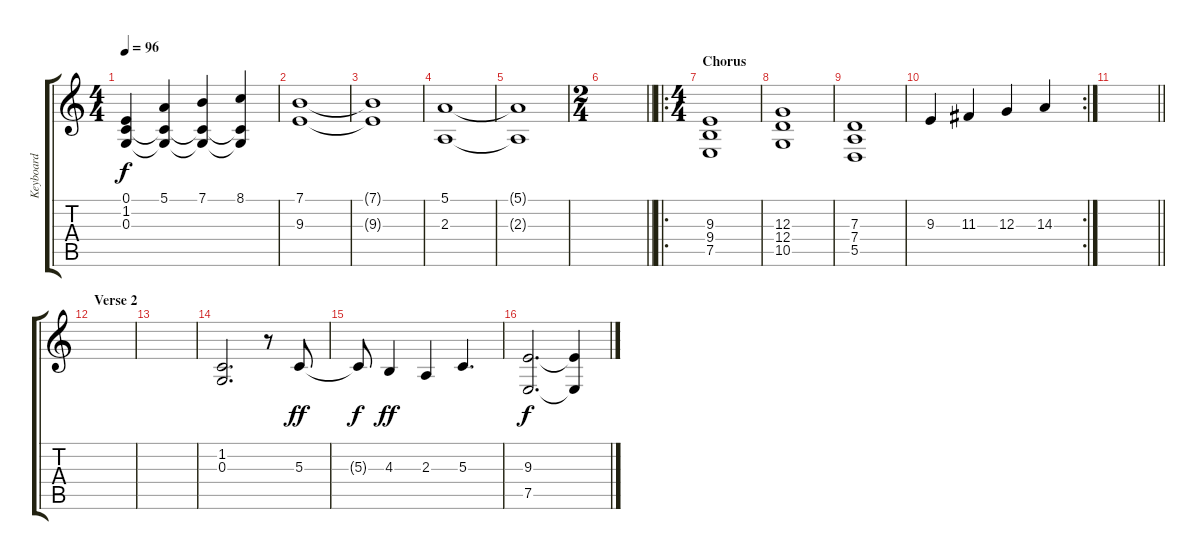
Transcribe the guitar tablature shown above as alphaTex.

\track ("Keyboard" "Keyboard") {instrument synthstrings1}
\staff {score tabs}
\tuning (E4 B3 G3 D3 A2 E2) {hide}
\ts (4 4)
\tempo 96
\clef g2
\ks c
(0.1 1.2{t} 0.3{t}).4{dy f} (5.1 1.2{t} 0.3{t}).4 (7.1 1.2{t} 0.3{t}).4 (8.1 1.2{t} 0.3{t}).4 |
(7.1 9.3).1 |
(7.1{t} 9.3{t}).1 |
(5.1 2.3).1 |
(5.1{t} 2.3{t}).1 |
\ts (2 4)
\barLineRight lightlight
|
\ro
\ts (4 4)
\section ("" "Chorus")
(9.3 9.4 7.5).1{volume 12} |
(12.3 12.4 10.5).1 |
(7.3 7.4 5.5).1 |
\rc 2
9.3.4 11.3.4 12.3.4 14.3.4 |
\barLineRight lightlight
|
\section ("" "Verse 2")
|
|
(1.2 0.3).2{d} r.8 5.3.8{dy ff} |
5.3{t}.8{dy f} 4.3.4{dy ff} 2.3.4 5.3.4{d} |
(9.3 7.5).2{d dy f} (9.3{t} 7.5{t}).4
